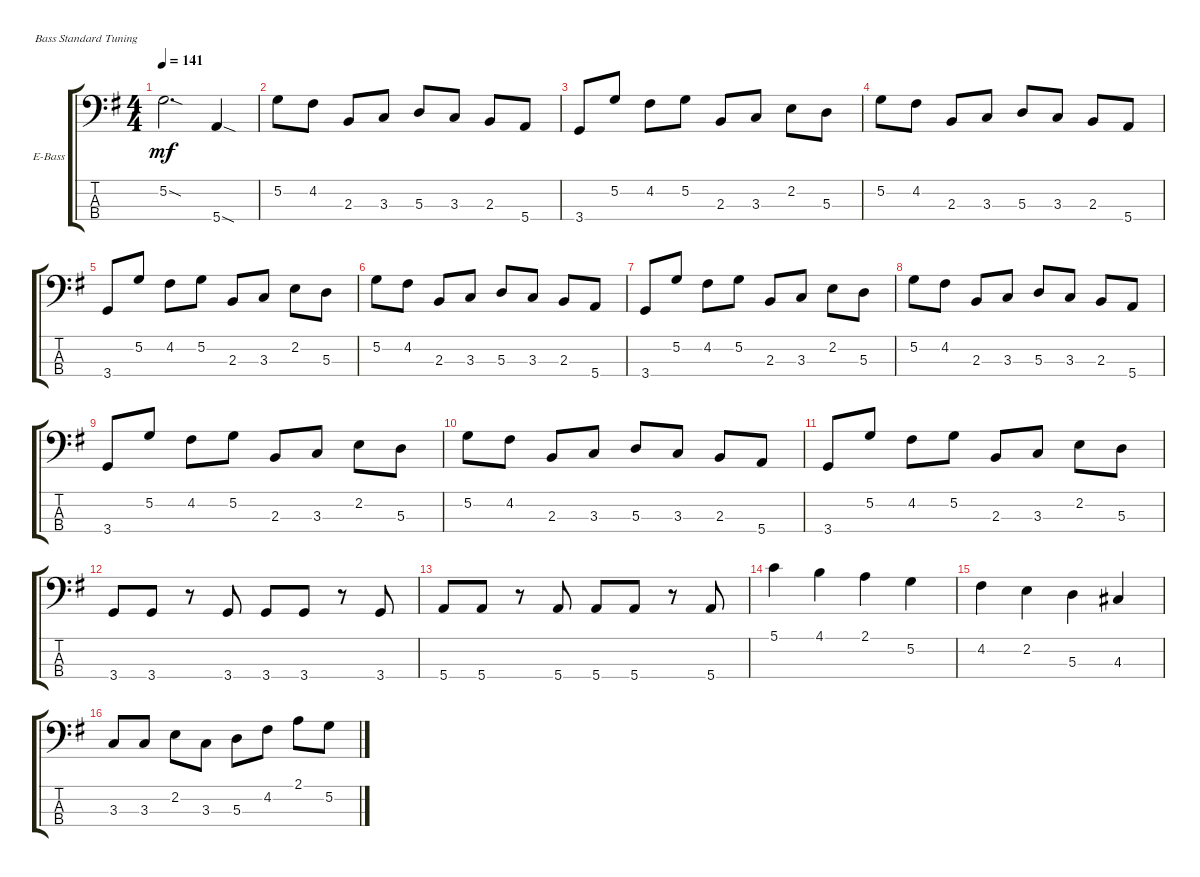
\defaultSystemsLayout 4
\bracketExtendMode groupsimilarinstruments
\firstSystemTrackNameOrientation horizontal
\otherSystemsTrackNameOrientation horizontal
\track ("Electric Bass" "E-Bass") {instrument electricbassfinger}
\staff {score tabs}
\tuning (G2 D2 A1 E1)
\ts (4 4)
\tempo 141
\clef f4
\ks g
5.2{sod}.2{d dy mf} 5.4{sod}.4 |
5.2.8 4.2.8 2.3.8 3.3.8 5.3.8 3.3.8 2.3.8 5.4.8 |
3.4.8 5.2.8 4.2.8 5.2.8 2.3.8 3.3.8 2.2.8 5.3.8 |
5.2.8 4.2.8 2.3.8 3.3.8 5.3.8 3.3.8 2.3.8 5.4.8 |
3.4.8 5.2.8 4.2.8 5.2.8 2.3.8 3.3.8 2.2.8 5.3.8 |
5.2.8 4.2.8 2.3.8 3.3.8 5.3.8 3.3.8 2.3.8 5.4.8 |
3.4.8 5.2.8 4.2.8 5.2.8 2.3.8 3.3.8 2.2.8 5.3.8 |
5.2.8 4.2.8 2.3.8 3.3.8 5.3.8 3.3.8 2.3.8 5.4.8 |
3.4.8 5.2.8 4.2.8 5.2.8 2.3.8 3.3.8 2.2.8 5.3.8 |
5.2.8 4.2.8 2.3.8 3.3.8 5.3.8 3.3.8 2.3.8 5.4.8 |
3.4.8 5.2.8 4.2.8 5.2.8 2.3.8 3.3.8 2.2.8 5.3.8 |
3.4.8 3.4.8 r.8 3.4.8 3.4.8 3.4.8 r.8 3.4.8 |
5.4.8 5.4.8 r.8 5.4.8 5.4.8 5.4.8 r.8 5.4.8 |
5.1.4 4.1.4 2.1.4 5.2.4 |
4.2.4 2.2.4 5.3.4 4.3.4 |
3.3.8 3.3.8 2.2.8 3.3.8 5.3.8 4.2.8 2.1.8 5.2.8
